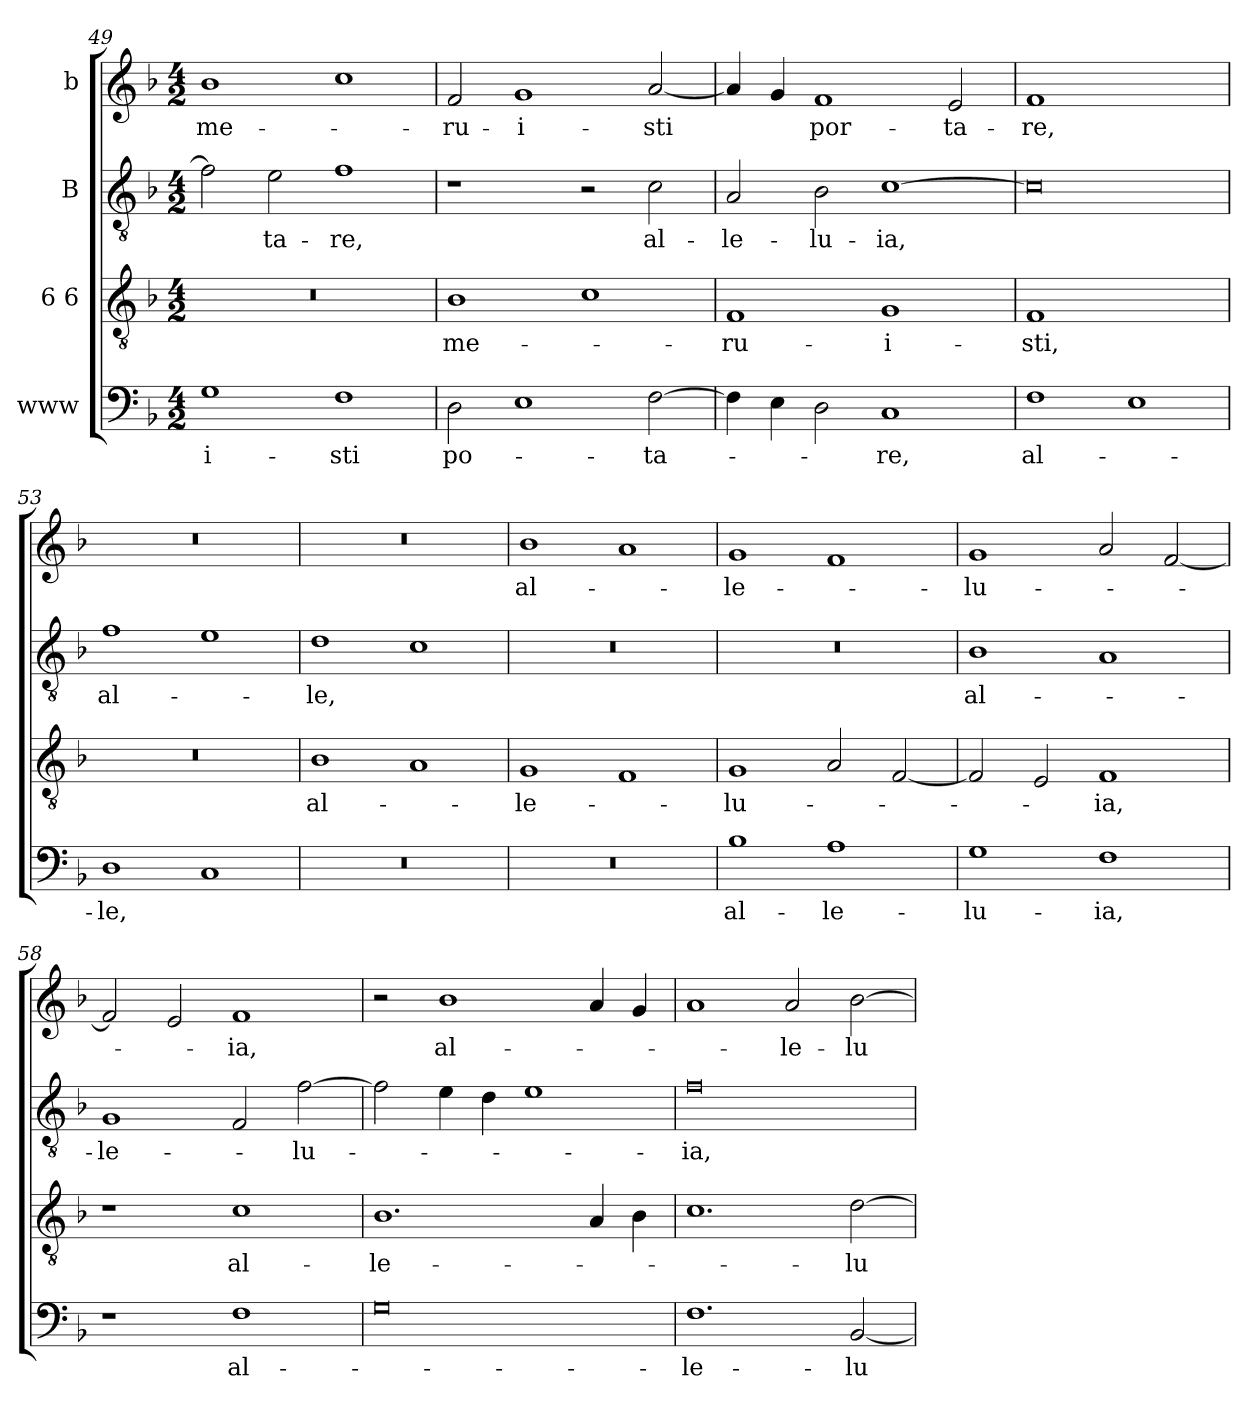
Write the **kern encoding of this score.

**kern	**text	**kern	**text	**kern	**text	**kern	**text
*part4	*part4	*part3	*part3	*part2	*part2	*part1	*part1
*staff4	*staff4	*staff3	*staff3	*staff2	*staff2	*staff1	*staff1
*I"www	*	*I"6 6	*	*I"B	*	*I"b	*
!!LO:LB:g=z
*clefF4	*	*clefGv2	*	*clefGv2	*	*clefG2	*
*k[b-]	*	*k[b-]	*	*k[b-]	*	*k[b-]	*
*M4/2	*	*M4/2	*	*M4/2	*	*M4/2	*
=49	=49	=49	=49	=49	=49	=49	=49
!	!LO:LY:b	!	!	!	!	!	!LO:LY:b
1G	-i-	0r	.	2f\]	.	1b-	me-
!	!	!	!	!	!LO:LY:b	!	!
.	.	.	.	2e\	-ta-	.	.
!	!LO:LY:b	!	!	!	!LO:LY:b	!	!
1F	-sti	.	.	1f	-re,	1cc	.
=50	=50	=50	=50	=50	=50	=50	=50
!	!LO:LY:b	!	!LO:LY:b	!	!	!	!LO:LY:b
2D\	po-	1B-	me-	1r	.	2f/	-ru-
!	!	!	!	!	!	!	!LO:LY:b
1E	.	.	.	.	.	1g	-i-
.	.	1c	.	2r	.	.	.
!	!LO:LY:b	!	!	!	!LO:LY:b	!	!LO:LY:b
[2F\	-ta-	.	.	2c\	al-	[2a/	-sti
=51	=51	=51	=51	=51	=51	=51	=51
!	!	!	!LO:LY:b	!	!LO:LY:b	!	!
4F\]	.	1F	-ru-	2A/	-le-	4a/]	.
4E\	.	.	.	.	.	4g/	.
!	!	!	!	!	!LO:LY:b	!	!LO:LY:b
2D\	.	.	.	2B-\	-lu-	1f	por-
!	!LO:LY:b	!	!LO:LY:b	!	!LO:LY:b	!	!
1C	-re,	1G	-i-	[1c	-ia,	.	.
!	!	!	!	!	!	!	!LO:LY:b
.	.	.	.	.	.	2e/	-ta-
=52	=52	=52	=52	=52	=52	=52	=52
!	!LO:LY:b	!	!LO:LY:b	!	!	!	!LO:LY:b
1F	al-	1F	-sti,	0c]	.	1f	-re,
1E	.	1ryy	.	.	.	1ryy	.
=53	=53	=53	=53	=53	=53	=53	=53
!	!LO:LY:b	!	!	!	!LO:LY:b	!	!
1D	-le,	0r	.	1f	al-	0r	.
1C	.	.	.	1e	.	.	.
!!LO:LB:g=z
=54	=54	=54	=54	=54	=54	=54	=54
!	!	!	!LO:LY:b	!	!LO:LY:b	!	!
0r	.	1B-	al-	1d	-le,	0r	.
.	.	1A	.	1c	.	.	.
=55	=55	=55	=55	=55	=55	=55	=55
!	!	!	!LO:LY:b	!	!	!	!LO:LY:b
0r	.	1G	-le-	0r	.	1b-	al-
.	.	1F	.	.	.	1a	.
=56	=56	=56	=56	=56	=56	=56	=56
!	!LO:LY:b	!	!LO:LY:b	!	!	!	!LO:LY:b
1B-	al-	1G	-lu-	0r	.	1g	-le-
!	!LO:LY:b	!	!	!	!	!	!
1A	-le-	2A/	.	.	.	1f	.
.	.	[2F/	.	.	.	.	.
=57	=57	=57	=57	=57	=57	=57	=57
!	!LO:LY:b	!	!	!	!LO:LY:b	!	!LO:LY:b
1G	-lu-	2F/]	.	1B-	al-	1g	-lu-
.	.	2E/	.	.	.	.	.
!	!LO:LY:b	!	!LO:LY:b	!	!	!	!
1F	-ia,	1F	-ia,	1A	.	2a/	.
.	.	.	.	.	.	[2f/	.
=58	=58	=58	=58	=58	=58	=58	=58
!	!	!	!	!	!LO:LY:b	!	!
1r	.	1r	.	1G	-le-	2f/]	.
.	.	.	.	.	.	2e/	.
!	!LO:LY:b	!	!LO:LY:b	!	!	!	!LO:LY:b
1F	al-	1c	al-	2F/	.	1f	-ia,
!	!	!	!	!	!LO:LY:b	!	!
.	.	.	.	[2f\	-lu-	.	.
!!LO:LB:g=z
=59	=59	=59	=59	=59	=59	=59	=59
!	!	!	!LO:LY:b	!	!	!	!
0G	.	1.B-	-le-	2f\]	.	2r	.
!	!	!	!	!	!	!	!LO:LY:b
.	.	.	.	4e\	.	1b-	al-
.	.	.	.	4d\	.	.	.
.	.	.	.	1e	.	.	.
.	.	4A/	.	.	.	4a/	.
.	.	4B-\	.	.	.	4g/	.
=60	=60	=60	=60	=60	=60	=60	=60
!	!LO:LY:b	!	!	!	!LO:LY:b	!	!
1.F	-le-	1.c	.	0f	-ia,	1a	.
!	!	!	!	!	!	!	!LO:LY:b
.	.	.	.	.	.	2a/	-le-
!	!LO:LY:b	!	!LO:LY:b	!	!	!	!LO:LY:b
[2BB-/	-lu-	[2d\	-lu-	.	.	[2b-\	-lu-
=	=	=	=	=	=	=	=
*-	*-	*-	*-	*-	*-	*-	*-
